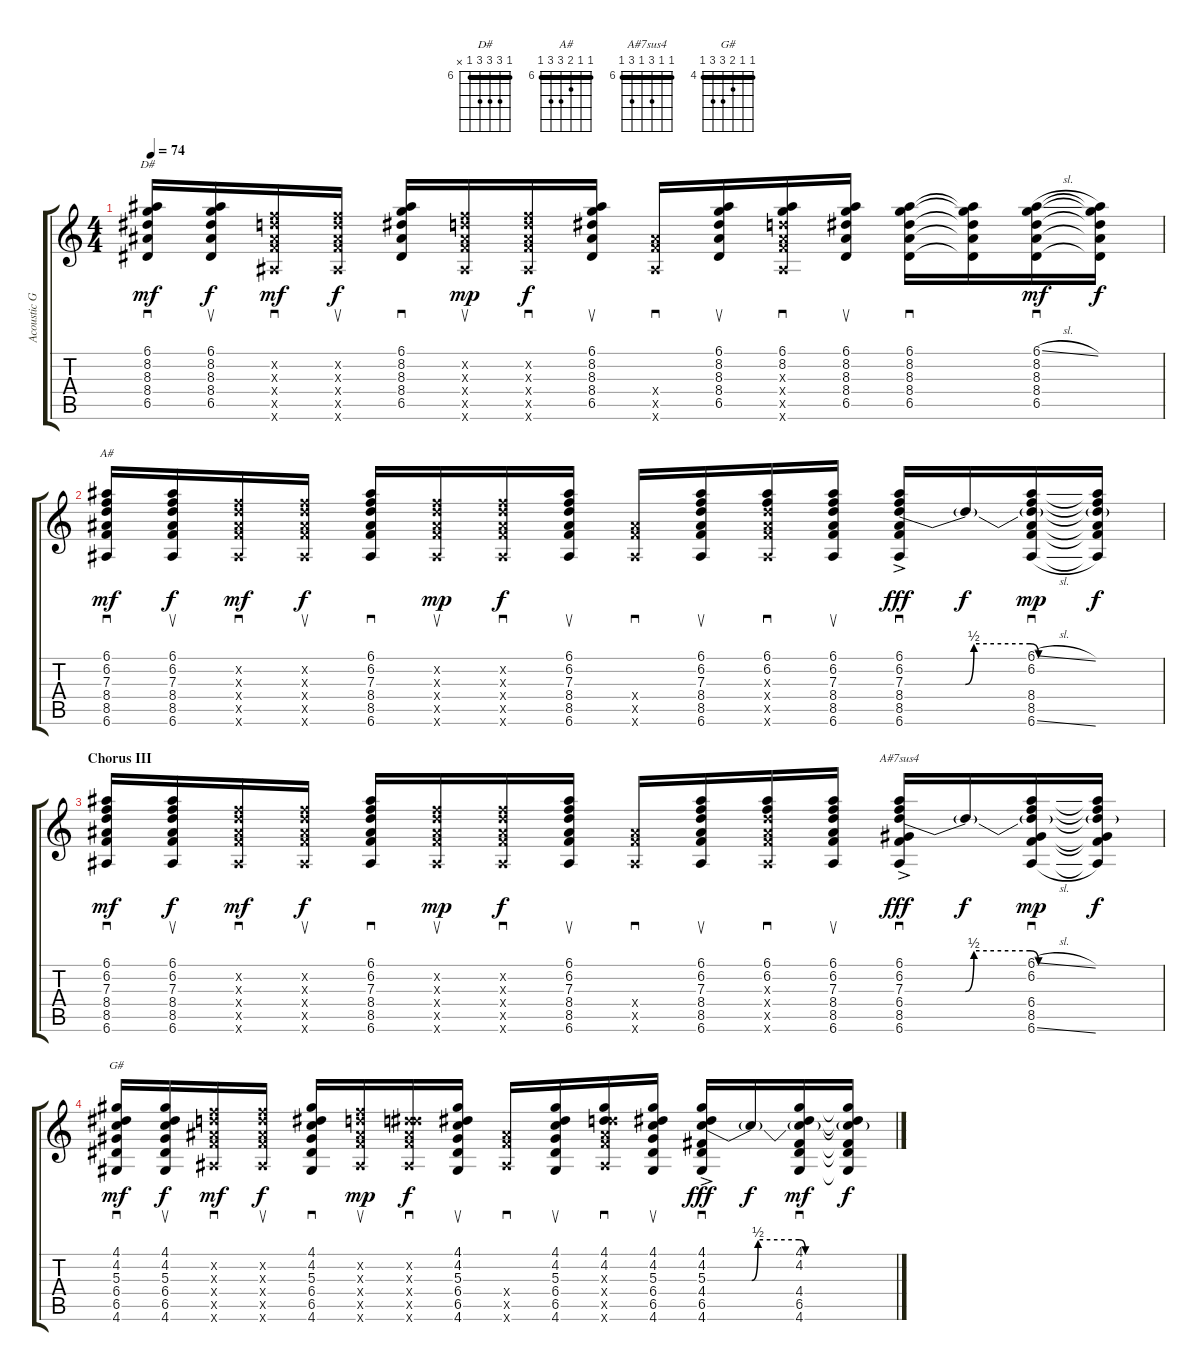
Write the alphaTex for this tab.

\track ("Acoustic Guitar" "Acoustic G") {instrument acousticguitarsteel}
\staff {score tabs}
\tuning (E4 B3 G3 D3 A2 E2) {hide}
\chord ("D#" 6 8 8 8 6 x) {firstfret 6 barre 6}
\chord ("A#" 6 6 7 8 8 6) {firstfret 6 barre 6}
\chord ("A#7sus4" 6 6 8 6 8 6) {firstfret 6 barre 6}
\chord ("G#" 4 4 5 6 6 4) {firstfret 4 barre 4}
\ts (4 4)
\tempo 74
\clef g2
\ks c
(6.1 8.2 8.3 8.4 6.5).16{sd ch "D#" dy mf} (6.1 8.2 8.3 8.4 6.5).16{su dy f} (6.2{x} 7.3{x} 8.4{x} 8.5{x} 6.6{x}).16{sd dy mf} (6.2{x} 7.3{x} 8.4{x} 8.5{x} 6.6{x}).16{su dy f} (6.1 8.2 8.3 8.4 6.5).16{sd} (6.2{x} 7.3{x} 8.4{x} 8.5{x} 6.6{x}).16{su dy mp} (6.2{x} 7.3{x} 8.4{x} 8.5{x} 6.6{x}).16{sd dy f} (6.1 8.2 8.3 8.4 6.5).16{su} (8.4{x} 8.5{x} 6.6{x}).16{sd} (6.1 8.2 8.3 8.4 6.5).16{su} (6.1 8.2 7.3{x} 8.4{x} 8.5{x} 6.6{x}).16{sd} (6.1 8.2 8.3 8.4 6.5).16{su} (6.1 8.2 8.3 8.4 6.5).16{sd} (6.1{t} 8.2{t} 8.3{t} 8.4{t} 6.5{t}).16 (6.1{sl} 8.2 8.3 8.4 6.5).16{sd dy mf} (6.1{t} 8.2{t} 8.3{t} 8.4{t} 6.5{t}).16{dy f} |
(6.1 6.2 7.3 8.4 8.5 6.6).16{sd ch "A#" dy mf} (6.1 6.2 7.3 8.4 8.5 6.6).16{su dy f} (6.2{x} 7.3{x} 8.4{x} 8.5{x} 6.6{x}).16{sd dy mf} (6.2{x} 7.3{x} 8.4{x} 8.5{x} 6.6{x}).16{su dy f} (6.1 6.2 7.3 8.4 8.5 6.6).16{sd} (6.2{x} 7.3{x} 8.4{x} 8.5{x} 6.6{x}).16{su dy mp} (6.2{x} 7.3{x} 8.4{x} 8.5{x} 6.6{x}).16{sd dy f} (6.1 6.2 7.3 8.4 8.5 6.6).16{su} (8.4{x} 8.5{x} 6.6{x}).16{sd} (6.1 6.2 7.3 8.4 8.5 6.6).16{su} (6.1 6.2 7.3{x} 8.4{x} 8.5{x} 6.6{x}).16{sd} (6.1 6.2 7.3 8.4 8.5 6.6).16{su} (6.1 6.2 7.3{be (custom 0 0 14 0 16 2 29 2 31 0 45 0 60 0) ac} 8.4 8.5 6.6).16{sd dy fff} 7.3{t}.16{dy f} (6.1{sl} 6.2 7.3{t} 8.4 8.5 6.6{sl}).16{sd dy mp} (6.1{t} 6.2{t} 7.3{t} 8.4{t} 8.5{t} 6.6{t}).16{dy f} |
\section ("" "Chorus III")
(6.1 6.2 7.3 8.4 8.5 6.6).16{sd dy mf} (6.1 6.2 7.3 8.4 8.5 6.6).16{su dy f} (6.2{x} 7.3{x} 8.4{x} 8.5{x} 6.6{x}).16{sd dy mf} (6.2{x} 7.3{x} 8.4{x} 8.5{x} 6.6{x}).16{su dy f} (6.1 6.2 7.3 8.4 8.5 6.6).16{sd} (6.2{x} 7.3{x} 8.4{x} 8.5{x} 6.6{x}).16{su dy mp} (6.2{x} 7.3{x} 8.4{x} 8.5{x} 6.6{x}).16{sd dy f} (6.1 6.2 7.3 8.4 8.5 6.6).16{su} (8.4{x} 8.5{x} 6.6{x}).16{sd} (6.1 6.2 7.3 8.4 8.5 6.6).16{su} (6.1 6.2 7.3{x} 8.4{x} 8.5{x} 6.6{x}).16{sd} (6.1 6.2 7.3 8.4 8.5 6.6).16{su} (6.1 6.2 7.3{be (custom 0 0 14 0 16 2 29 2 31 0 45 0 60 0) ac} 6.4 8.5 6.6).16{sd ch "A#7sus4" dy fff} 7.3{t}.16{dy f} (6.1{sl} 6.2 7.3{t} 6.4 8.5 6.6{sl}).16{sd dy mp} (6.1{t} 6.2{t} 7.3{t} 6.4{t} 8.5{t} 6.6{t}).16{dy f} |
(4.1 4.2 5.3 6.4 6.5 4.6).16{sd ch "G#" dy mf} (4.1 4.2 5.3 6.4 6.5 4.6).16{su dy f} (6.2{x} 7.3{x} 8.4{x} 8.5{x} 6.6{x}).16{sd dy mf} (6.2{x} 7.3{x} 8.4{x} 8.5{x} 6.6{x}).16{su dy f} (4.1 4.2 5.3 6.4 6.5 4.6).16{sd} (6.2{x} 7.3{x} 8.4{x} 8.5{x} 6.6{x}).16{su dy mp} (4.2{x} 7.3{x} 8.4{x} 8.5{x} 6.6{x}).16{sd dy f} (4.1 4.2 5.3 6.4 6.5 4.6).16{su} (8.4{x} 8.5{x} 6.6{x}).16{sd} (4.1 4.2 5.3 6.4 6.5 4.6).16{su} (4.1 4.2 7.3{x} 8.4{x} 8.5{x} 6.6{x}).16{sd} (4.1 4.2 5.3 6.4 6.5 4.6).16{su} (4.1 4.2 5.3{be (custom 0 0 14 0 16 2 29 2 31 0 45 0 60 0) ac} 4.4 6.5 4.6).16{sd dy fff} 5.3{t}.16{dy f} (4.1 4.2 5.3{t} 4.4 6.5 4.6).16{sd dy mf} (4.1{t} 4.2{t} 5.3{t} 4.4{t} 6.5{t} 4.6{t}).16{dy f}
